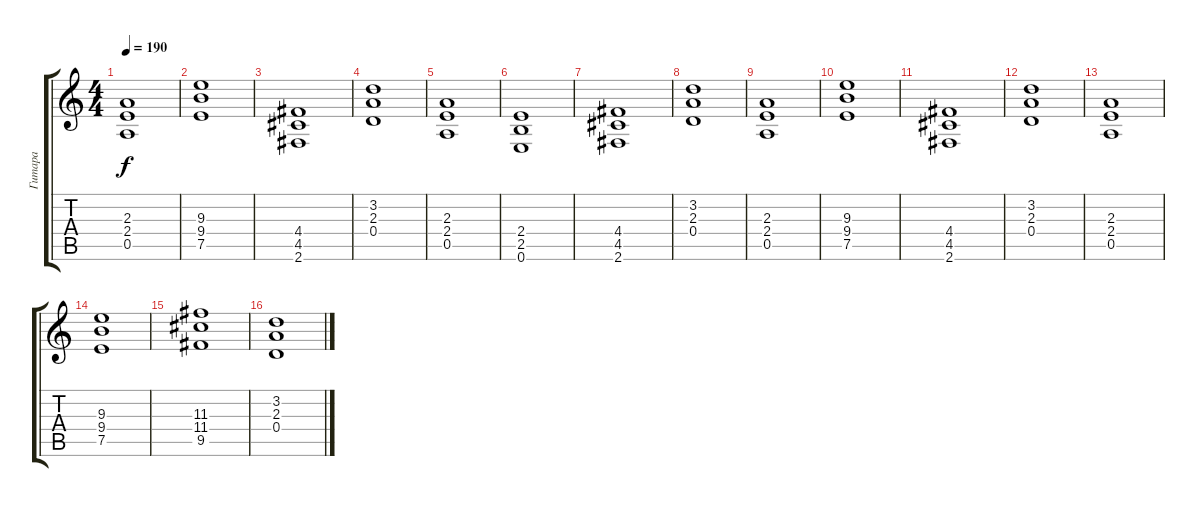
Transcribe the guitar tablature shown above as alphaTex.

\track ("Гитара" "Гитара") {instrument acousticguitarsteel}
\staff {score tabs}
\tuning (E4 B3 G3 D3 A2 E2) {hide}
\ts (4 4)
\tempo 190
\clef g2
\ks c
(2.3 2.4 0.5).1{dy f} |
(9.3 9.4 7.5).1 |
(4.4 4.5 2.6).1 |
(3.2 2.3 0.4).1 |
(2.3 2.4 0.5).1 |
(2.4 2.5 0.6).1 |
(4.4 4.5 2.6).1 |
(3.2 2.3 0.4).1 |
(2.3 2.4 0.5).1 |
(9.3 9.4 7.5).1 |
(4.4 4.5 2.6).1 |
(3.2 2.3 0.4).1 |
(2.3 2.4 0.5).1 |
(9.3 9.4 7.5).1 |
(11.3 11.4 9.5).1 |
(3.2 2.3 0.4).1
